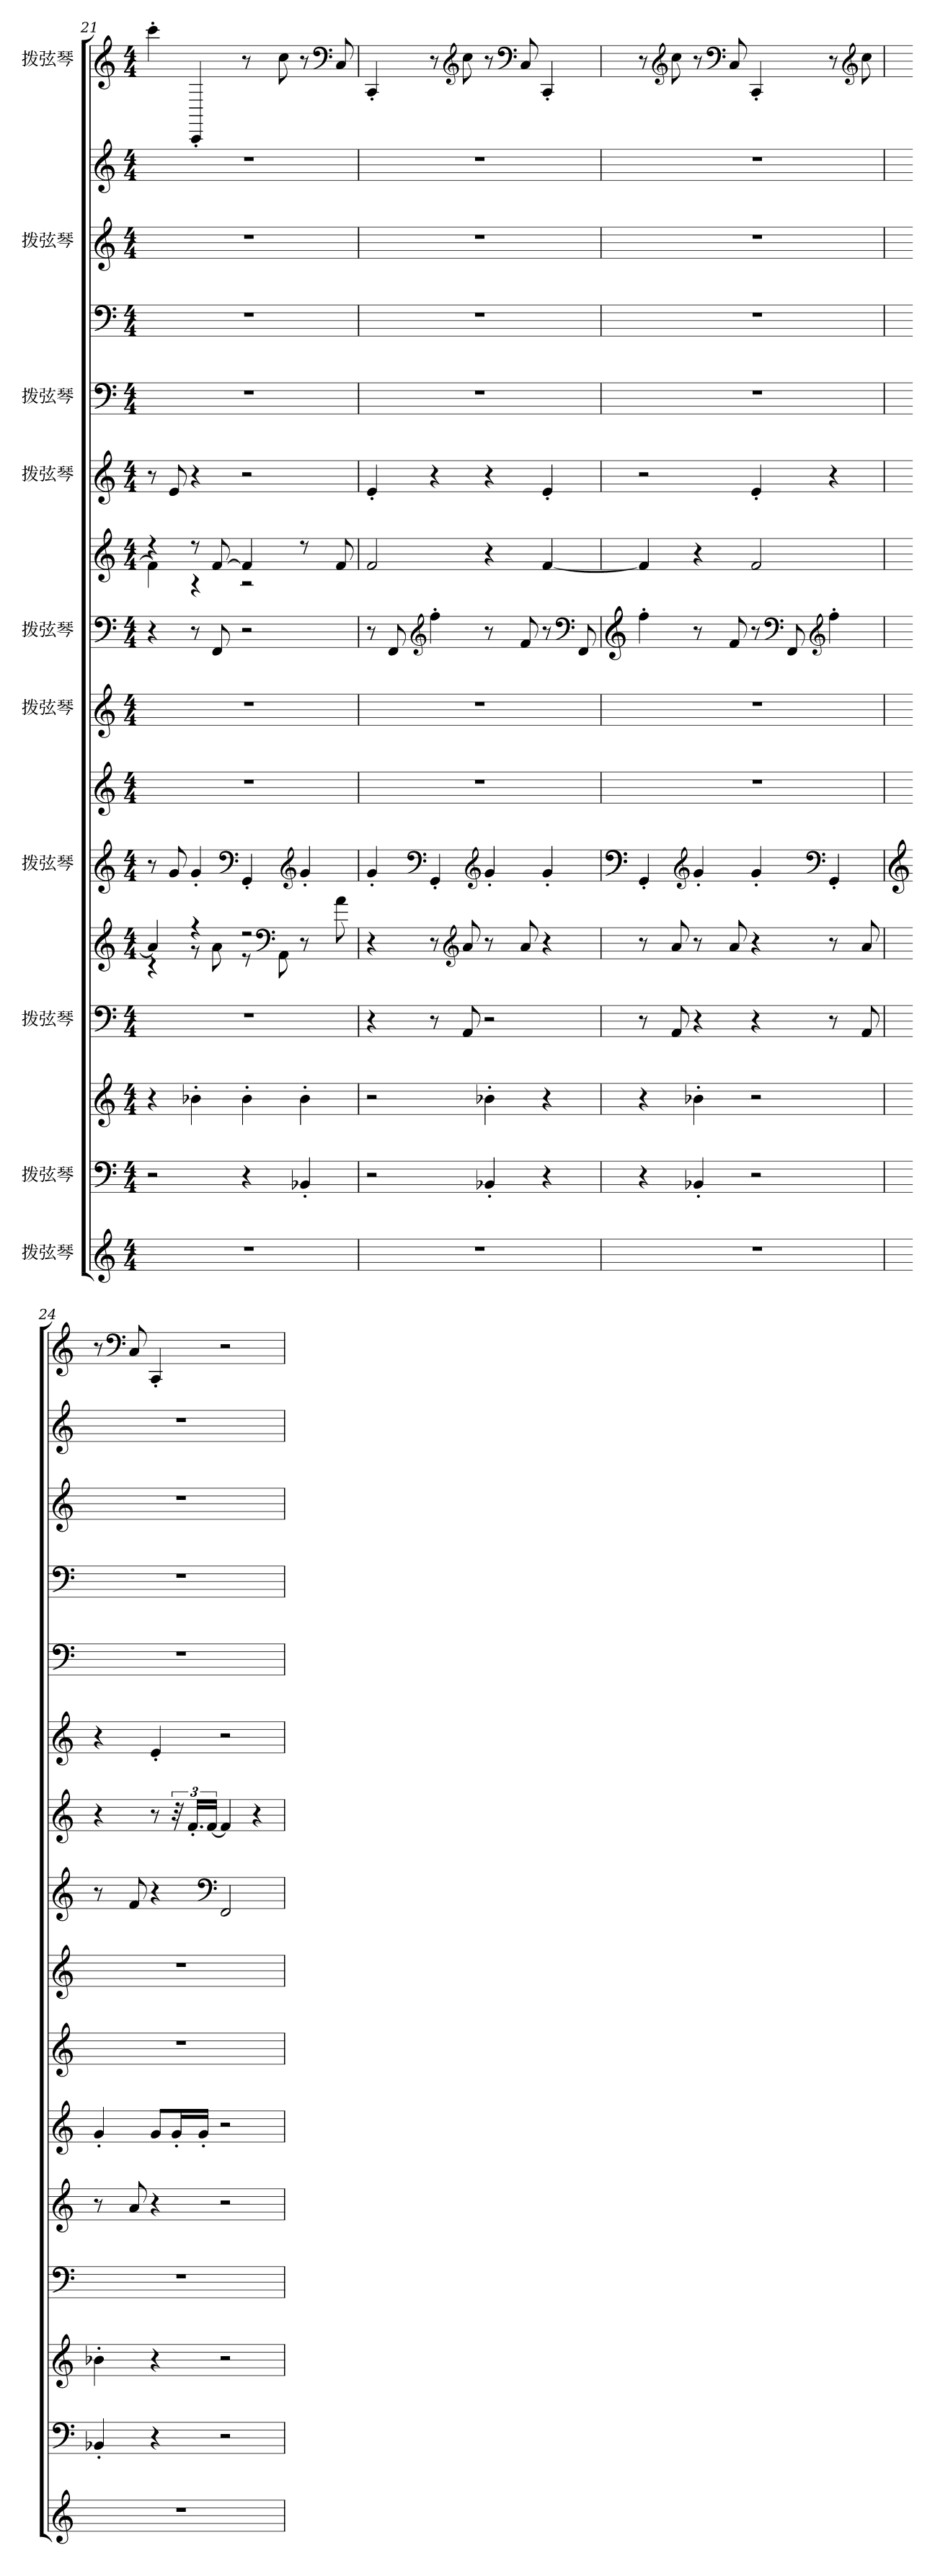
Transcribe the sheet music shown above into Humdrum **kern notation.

**kern	**kern	**kern	**kern	**kern	**kern	**kern	**kern	**kern	**kern	**kern	**kern	**kern	**kern	**kern	**kern
*part10	*part9	*part9	*part8	*part8	*part7	*part7	*part6	*part5	*part5	*part4	*part3	*part3	*part2	*part2	*part1
*staff16	*staff15	*staff14	*staff13	*staff12	*staff11	*staff10	*staff9	*staff8	*staff7	*staff6	*staff5	*staff4	*staff3	*staff2	*staff1
*I"拨弦琴	*I"拨弦琴	*	*I"拨弦琴	*	*I"拨弦琴	*	*I"拨弦琴	*I"拨弦琴	*	*I"拨弦琴	*I"拨弦琴	*	*I"拨弦琴	*	*I"拨弦琴
!!LO:PB:g=z
*clefG2	*clefF4	*clefG2	*clefF4	*clefG2	*clefG2	*clefG2	*clefG2	*clefF4	*clefG2	*clefG2	*clefF4	*clefF4	*clefG2	*clefG2	*clefG2
*k[]	*k[]	*k[]	*k[]	*k[]	*k[]	*k[]	*k[]	*k[]	*k[]	*k[]	*k[]	*k[]	*k[]	*k[]	*k[]
*M4/4	*M4/4	*M4/4	*M4/4	*M4/4	*M4/4	*M4/4	*M4/4	*M4/4	*M4/4	*M4/4	*M4/4	*M4/4	*M4/4	*M4/4	*M4/4
=21	=21	=21	=21	=21	=21	=21	=21	=21	=21	=21	=21	=21	=21	=21	=21
*	*	*	*	*^	*	*	*	*	*^	*	*	*	*	*	*
1r	2r	4r	1r	4a/]	4r	8r	1r	1r	4r	4r	4f\]	8r	1r	1r	1r	1r	4ccc'\
.	.	.	.	.	.	8g/	.	.	.	.	.	8e/	.	.	.	.	.
.	.	4b-X'\	.	4r	8r	4g'/	.	.	8r	8r	4r	4r	.	.	.	.	4CC'/
.	.	.	.	.	8a\	.	.	.	8FF/	[8f/	.	.	.	.	.	.	.
*	*	*	*	*	*	*clefF4	*	*	*	*	*	*	*	*	*	*	*
.	4r	4b-'\	.	2r	8r	4GG'/	.	.	2r	4f/]	2r	2r	.	.	.	.	8r
*	*	*	*	*clefF4	*	*	*	*	*	*	*	*	*	*	*	*	*
.	.	.	.	.	8AA\	.	.	.	.	.	.	.	.	.	.	.	8cc\
*	*	*	*	*	*	*clefG2	*	*	*	*	*	*	*	*	*	*	*
.	4BB-X'/	4b-'\	.	.	8r	4g'/	.	.	.	8r	.	.	.	.	.	.	8r
*	*	*	*	*	*	*	*	*	*	*	*	*	*	*	*	*	*clefF4
.	.	.	.	.	8a\	.	.	.	.	8f/	.	.	.	.	.	.	8C/
*	*	*	*	*v	*v	*	*	*	*	*v	*v	*	*	*	*	*	*
=22	=22	=22	=22	=22	=22	=22	=22	=22	=22	=22	=22	=22	=22	=22	=22
1r	2r	2r	4r	4r	4g'/	1r	1r	8r	2f/	4e'/	1r	1r	1r	1r	4CC'/
.	.	.	.	.	.	.	.	8FF/	.	.	.	.	.	.	.
*	*	*	*	*	*clefF4	*	*	*clefG2	*	*	*	*	*	*	*
.	.	.	8r	8r	4GG'/	.	.	4ff'\	.	4r	.	.	.	.	8r
*	*	*	*	*clefG2	*	*	*	*	*	*	*	*	*	*	*clefG2
.	.	.	8AA/	8a/	.	.	.	.	.	.	.	.	.	.	8cc\
*	*	*	*	*	*clefG2	*	*	*	*	*	*	*	*	*	*
.	4BB-X'/	4b-X'\	2r	8r	4g'/	.	.	8r	4r	4r	.	.	.	.	8r
*	*	*	*	*	*	*	*	*	*	*	*	*	*	*	*clefF4
.	.	.	.	8a/	.	.	.	8f/	.	.	.	.	.	.	8C/
.	4r	4r	.	4r	4g'/	.	.	8r	[4f/	4e'/	.	.	.	.	4CC'/
*	*	*	*	*	*	*	*	*clefF4	*	*	*	*	*	*	*
.	.	.	.	.	.	.	.	8FF/	.	.	.	.	.	.	.
!!LO:PB:g=z
=23	=23	=23	=23	=23	=23	=23	=23	=23	=23	=23	=23	=23	=23	=23	=23
*	*	*	*	*	*clefF4	*	*	*clefG2	*	*	*	*	*	*	*
1r	4r	4r	8r	8r	4GG'/	1r	1r	4ff'\	4f/]	2r	1r	1r	1r	1r	8r
*	*	*	*	*	*	*	*	*	*	*	*	*	*	*	*clefG2
.	.	.	8AA/	8a/	.	.	.	.	.	.	.	.	.	.	8cc\
*	*	*	*	*	*clefG2	*	*	*	*	*	*	*	*	*	*
.	4BB-X'/	4b-X'\	4r	8r	4g'/	.	.	8r	4r	.	.	.	.	.	8r
*	*	*	*	*	*	*	*	*	*	*	*	*	*	*	*clefF4
.	.	.	.	8a/	.	.	.	8f/	.	.	.	.	.	.	8C/
.	2r	2r	4r	4r	4g'/	.	.	8r	2f/	4e'/	.	.	.	.	4CC'/
*	*	*	*	*	*	*	*	*clefF4	*	*	*	*	*	*	*
.	.	.	.	.	.	.	.	8FF/	.	.	.	.	.	.	.
*	*	*	*	*	*clefF4	*	*	*clefG2	*	*	*	*	*	*	*
.	.	.	8r	8r	4GG'/	.	.	4ff'\	.	4r	.	.	.	.	8r
*	*	*	*	*	*	*	*	*	*	*	*	*	*	*	*clefG2
.	.	.	8AA/	8a/	.	.	.	.	.	.	.	.	.	.	8cc\
=24	=24	=24	=24	=24	=24	=24	=24	=24	=24	=24	=24	=24	=24	=24	=24
*	*	*	*	*	*clefG2	*	*	*	*	*	*	*	*	*	*
1r	4BB-X'/	4b-X'\	1r	8r	4g'/	1r	1r	8r	4r	4r	1r	1r	1r	1r	8r
*	*	*	*	*	*	*	*	*	*	*	*	*	*	*	*clefF4
.	.	.	.	8a/	.	.	.	8f/	.	.	.	.	.	.	8C/
.	4r	4r	.	4r	8g/L	.	.	4r	8r	4e'/	.	.	.	.	4CC'/
.	.	.	.	.	16g'/L	.	.	.	48r	.	.	.	.	.	.
.	.	.	.	.	.	.	.	.	24.f'/LL	.	.	.	.	.	.
.	.	.	.	.	16g'/JJ	.	.	.	.	.	.	.	.	.	.
.	.	.	.	.	.	.	.	.	[24f/JJ	.	.	.	.	.	.
*	*	*	*	*	*	*	*	*clefF4	*	*	*	*	*	*	*
.	2r	2r	.	2r	2r	.	.	2FF/	4f/]	2r	.	.	.	.	2r
.	.	.	.	.	.	.	.	.	4r	.	.	.	.	.	.
=	=	=	=	=	=	=	=	=	=	=	=	=	=	=	=
*-	*-	*-	*-	*-	*-	*-	*-	*-	*-	*-	*-	*-	*-	*-	*-
